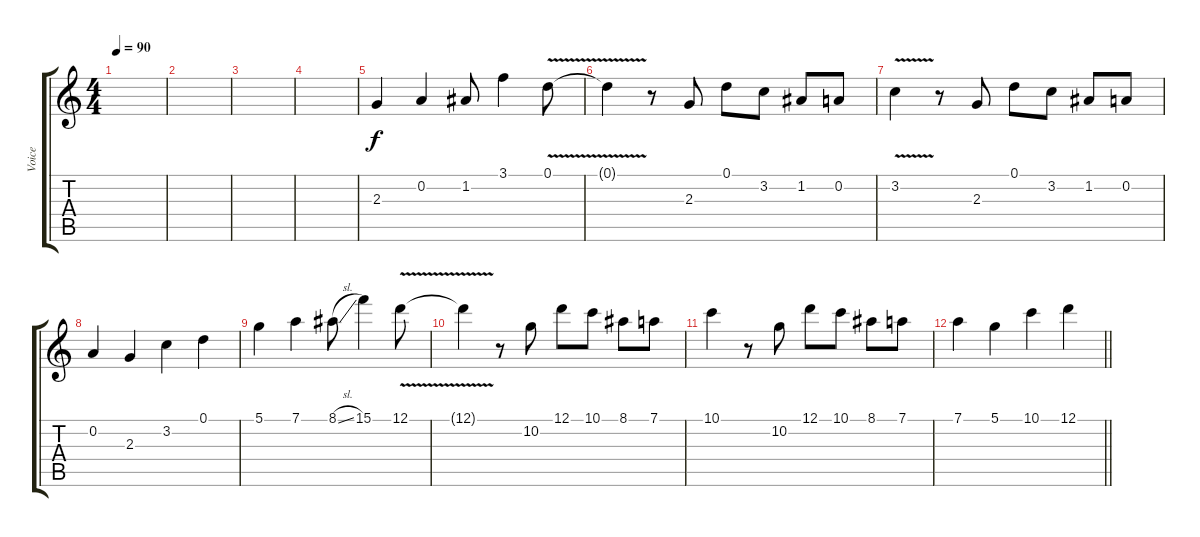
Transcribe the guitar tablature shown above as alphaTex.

\track ("Voice" "Voice") {instrument acousticguitarsteel}
\staff {score tabs}
\tuning (D4 A3 F3 C3 G2 D2) {hide}
\ts (4 4)
\tempo 90
\clef g2
\ks c
|
|
|
|
2.3.4 0.2.4 1.2.8 3.1.4 0.1{v}.8 |
0.1{t}.4 r.8 2.3.8 0.1.8 3.2.8 1.2.8 0.2.8 |
3.2{v}.4 r.8 2.3.8 0.1.8 3.2.8 1.2.8 0.2.8 |
0.2.4 2.3.4 3.2.4 0.1.4 |
5.1.4 7.1.4 8.1{sl}.8 15.1.4 12.1{v}.8 |
12.1{t}.4 r.8 10.2.8 12.1.8 10.1.8 8.1.8 7.1.8 |
10.1.4 r.8 10.2.8 12.1.8 10.1.8 8.1.8 7.1.8 |
\barLineRight lightlight
7.1.4 5.1.4 10.1.4 12.1.4
